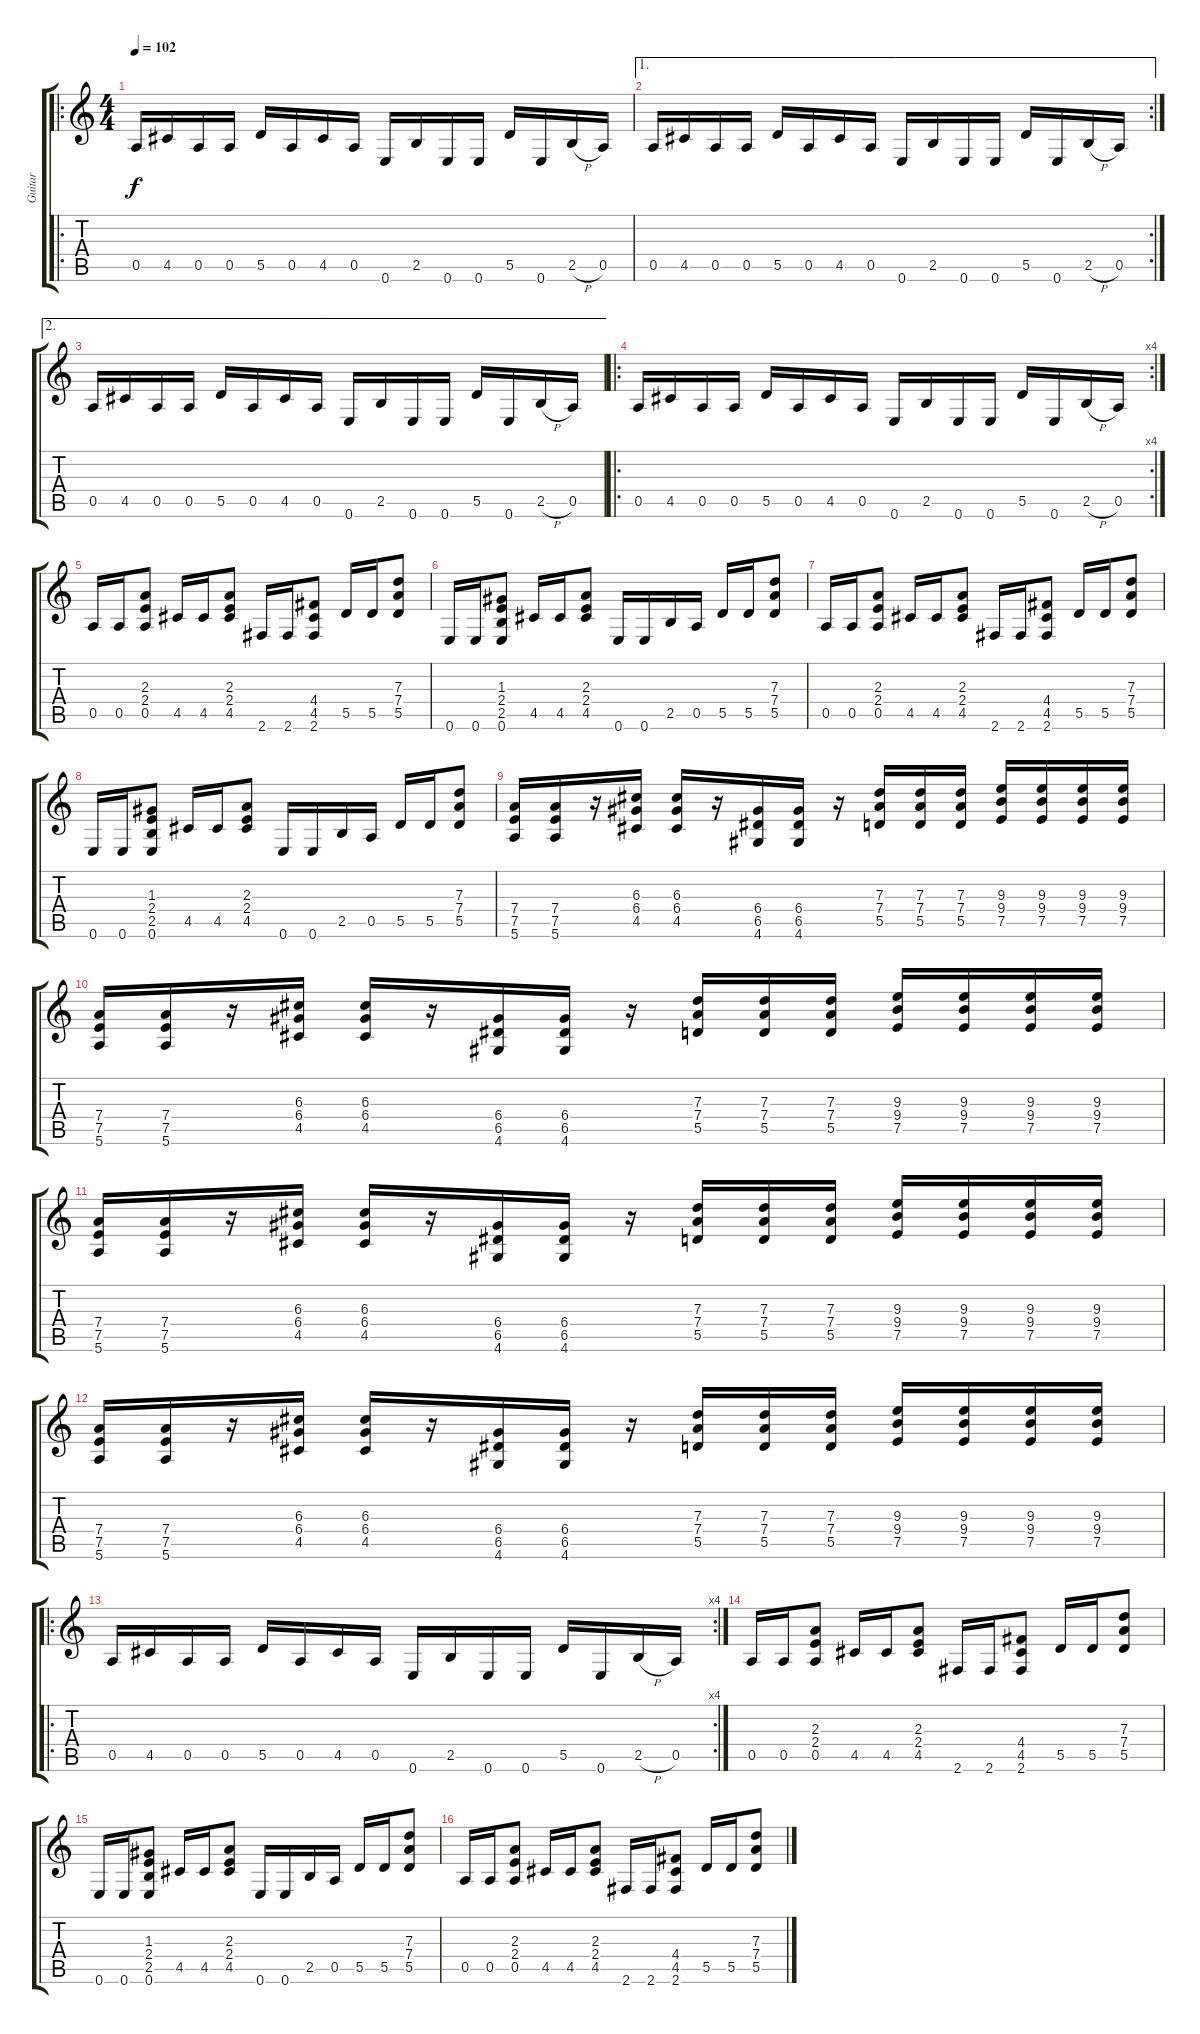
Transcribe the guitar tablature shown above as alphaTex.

\track ("Guitar" "Guitar") {instrument distortionguitar}
\staff {score tabs}
\tuning (E4 B3 G3 D3 A2 E2) {hide}
\ro
\ts (4 4)
\tempo 102
\clef g2
\ks c
0.5.16{dy f instrument distortionguitar} 4.5.16 0.5.16 0.5.16 5.5.16 0.5.16 4.5.16 0.5.16 0.6.16 2.5.16 0.6.16 0.6.16 5.5.16 0.6.16 2.5{h}.16 0.5.16 |
\ae 1
\rc 2
0.5.16 4.5.16 0.5.16 0.5.16 5.5.16 0.5.16 4.5.16 0.5.16 0.6.16 2.5.16 0.6.16 0.6.16 5.5.16 0.6.16 2.5{h}.16 0.5.16 |
\ae 2
0.5.16 4.5.16 0.5.16 0.5.16 5.5.16 0.5.16 4.5.16 0.5.16 0.6.16 2.5.16 0.6.16 0.6.16 5.5.16 0.6.16 2.5{h}.16 0.5.16 |
\ro
\rc 4
0.5.16 4.5.16 0.5.16 0.5.16 5.5.16 0.5.16 4.5.16 0.5.16 0.6.16 2.5.16 0.6.16 0.6.16 5.5.16 0.6.16 2.5{h}.16 0.5.16 |
0.5.16 0.5.16 (2.3 2.4 0.5).8 4.5.16 4.5.16 (2.3 2.4 4.5).8 2.6.16 2.6.16 (4.4 4.5 2.6).8 5.5.16 5.5.16 (7.3 7.4 5.5).8 |
0.6.16 0.6.16 (1.3 2.4 2.5 0.6).8 4.5.16 4.5.16 (2.3 2.4 4.5).8 0.6.16 0.6.16 2.5.16 0.5.16 5.5.16 5.5.16 (7.3 7.4 5.5).8 |
0.5.16 0.5.16 (2.3 2.4 0.5).8 4.5.16 4.5.16 (2.3 2.4 4.5).8 2.6.16 2.6.16 (4.4 4.5 2.6).8 5.5.16 5.5.16 (7.3 7.4 5.5).8 |
0.6.16 0.6.16 (1.3 2.4 2.5 0.6).8 4.5.16 4.5.16 (2.3 2.4 4.5).8 0.6.16 0.6.16 2.5.16 0.5.16 5.5.16 5.5.16 (7.3 7.4 5.5).8 |
(7.4 7.5 5.6).16 (7.4 7.5 5.6).16 r.16 (6.3 6.4 4.5).16 (6.3 6.4 4.5).16 r.16 (6.4 6.5 4.6).16 (6.4 6.5 4.6).16 r.16 (7.3 7.4 5.5).16 (7.3 7.4 5.5).16 (7.3 7.4 5.5).16 (9.3 9.4 7.5).16 (9.3 9.4 7.5).16 (9.3 9.4 7.5).16 (9.3 9.4 7.5).16 |
(7.4 7.5 5.6).16 (7.4 7.5 5.6).16 r.16 (6.3 6.4 4.5).16 (6.3 6.4 4.5).16 r.16 (6.4 6.5 4.6).16 (6.4 6.5 4.6).16 r.16 (7.3 7.4 5.5).16 (7.3 7.4 5.5).16 (7.3 7.4 5.5).16 (9.3 9.4 7.5).16 (9.3 9.4 7.5).16 (9.3 9.4 7.5).16 (9.3 9.4 7.5).16 |
(7.4 7.5 5.6).16 (7.4 7.5 5.6).16 r.16 (6.3 6.4 4.5).16 (6.3 6.4 4.5).16 r.16 (6.4 6.5 4.6).16 (6.4 6.5 4.6).16 r.16 (7.3 7.4 5.5).16 (7.3 7.4 5.5).16 (7.3 7.4 5.5).16 (9.3 9.4 7.5).16 (9.3 9.4 7.5).16 (9.3 9.4 7.5).16 (9.3 9.4 7.5).16 |
(7.4 7.5 5.6).16 (7.4 7.5 5.6).16 r.16 (6.3 6.4 4.5).16 (6.3 6.4 4.5).16 r.16 (6.4 6.5 4.6).16 (6.4 6.5 4.6).16 r.16 (7.3 7.4 5.5).16 (7.3 7.4 5.5).16 (7.3 7.4 5.5).16 (9.3 9.4 7.5).16 (9.3 9.4 7.5).16 (9.3 9.4 7.5).16 (9.3 9.4 7.5).16 |
\ro
\rc 4
0.5.16 4.5.16 0.5.16 0.5.16 5.5.16 0.5.16 4.5.16 0.5.16 0.6.16 2.5.16 0.6.16 0.6.16 5.5.16 0.6.16 2.5{h}.16 0.5.16 |
0.5.16 0.5.16 (2.3 2.4 0.5).8 4.5.16 4.5.16 (2.3 2.4 4.5).8 2.6.16 2.6.16 (4.4 4.5 2.6).8 5.5.16 5.5.16 (7.3 7.4 5.5).8 |
0.6.16 0.6.16 (1.3 2.4 2.5 0.6).8 4.5.16 4.5.16 (2.3 2.4 4.5).8 0.6.16 0.6.16 2.5.16 0.5.16 5.5.16 5.5.16 (7.3 7.4 5.5).8 |
0.5.16 0.5.16 (2.3 2.4 0.5).8 4.5.16 4.5.16 (2.3 2.4 4.5).8 2.6.16 2.6.16 (4.4 4.5 2.6).8 5.5.16 5.5.16 (7.3 7.4 5.5).8
